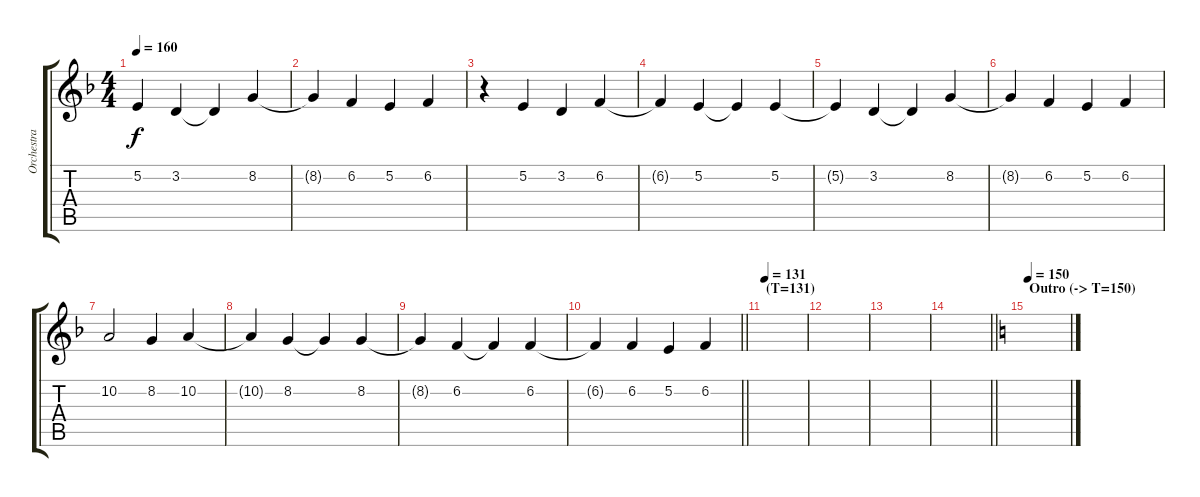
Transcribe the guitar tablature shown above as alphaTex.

\track ("Orchestra III" "Orchestra ") {instrument flute}
\staff {score tabs}
\tuning (E4 B3 G3 D3 A2 E2) {hide}
\ts (4 4)
\tempo 160
\clef g2
\ks f
5.2{t}.4{dy f} 3.2.4 3.2{t}.4 8.2.4 |
8.2{t}.4 6.2.4 5.2.4 6.2.4 |
r.4 5.2.4 3.2.4 6.2.4 |
6.2{t}.4 5.2.4 5.2{t}.4 5.2.4 |
5.2{t}.4 3.2.4 3.2{t}.4 8.2.4 |
8.2{t}.4 6.2.4 5.2.4 6.2.4 |
10.2.2 8.2.4 10.2.4 |
10.2{t}.4 8.2.4 8.2{t}.4 8.2.4 |
8.2{t}.4 6.2.4 6.2{t}.4 6.2.4 |
\barLineRight lightlight
6.2{t}.4 6.2.4 5.2.4 6.2.4 |
\section ("" "(T=131)")
\tempo 131
|
|
|
\barLineRight lightlight
|
\section ("" "Outro (-> T=150)")
\tempo 150
\ks c
